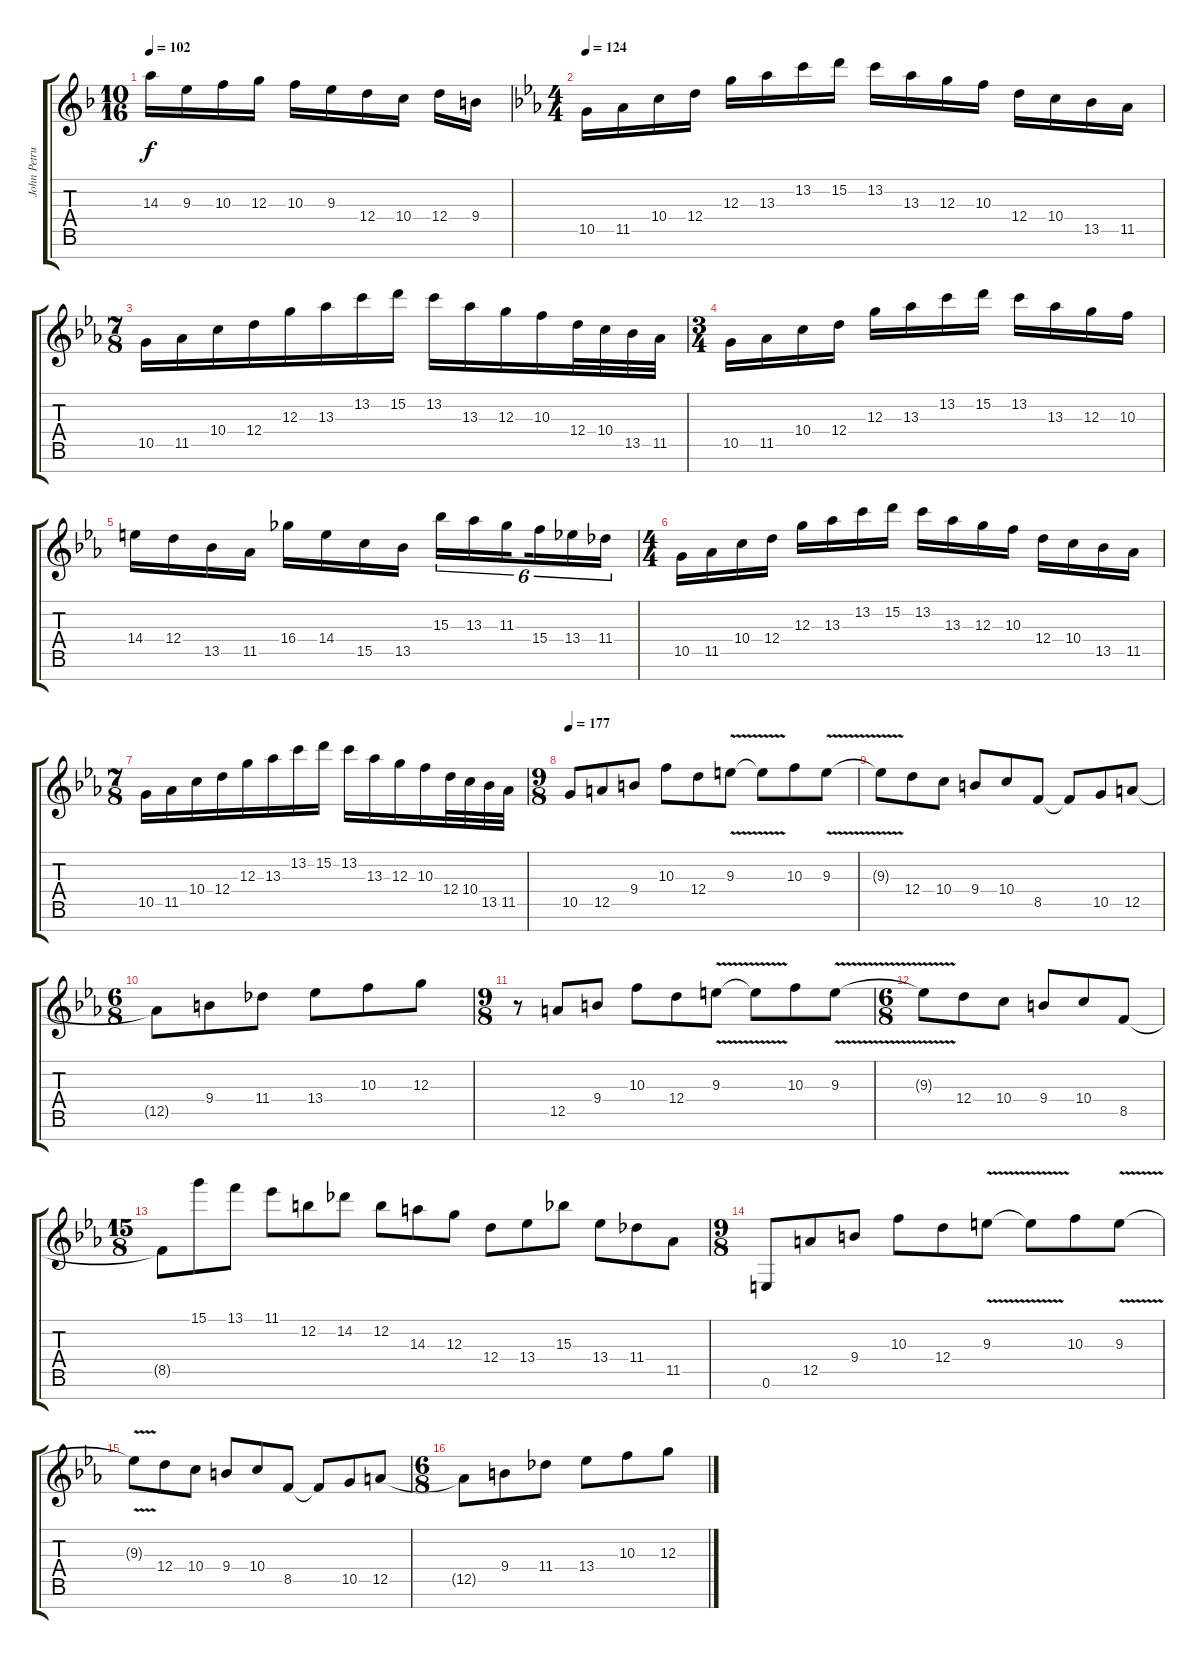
\track ("John Petrucci Guitar 1 (main)" "John Petru") {instrument distortionguitar}
\staff {score tabs}
\tuning (E4 B3 G3 D3 A2 E2 B1) {hide}
\ts (10 16)
\tempo 102
\clef g2
\ks f
14.3.16{dy f} 9.3.16 10.3.16 12.3.16 10.3.16 9.3.16 12.4.16 10.4.16 12.4.16 9.4.16 |
\ts (4 4)
\tempo 124
\ks eb
10.5.16 11.5.16 10.4.16 12.4.16 12.3.16 13.3.16 13.2.16 15.2.16 13.2.16 13.3.16 12.3.16 10.3.16 12.4.16 10.4.16 13.5.16 11.5.16 |
\ts (7 8)
10.5.16 11.5.16 10.4.16 12.4.16 12.3.16 13.3.16 13.2.16 15.2.16 13.2.16 13.3.16 12.3.16 10.3.16 12.4.32 10.4.32 13.5.32 11.5.32 |
\ts (3 4)
10.5.16 11.5.16 10.4.16 12.4.16 12.3.16 13.3.16 13.2.16 15.2.16 13.2.16 13.3.16 12.3.16 10.3.16 |
14.4.16 12.4.16 13.5.16 11.5.16 16.4.16 14.4.16 15.5.16 13.5.16 15.3.16{tu (6 4)} 13.3.16{tu (6 4)} 11.3.16{tu (6 4) beam splitsecondary} 15.4.16{tu (6 4)} 13.4.16{tu (6 4)} 11.4.16{tu (6 4)} |
\ts (4 4)
10.5.16 11.5.16 10.4.16 12.4.16 12.3.16 13.3.16 13.2.16 15.2.16 13.2.16 13.3.16 12.3.16 10.3.16 12.4.16 10.4.16 13.5.16 11.5.16 |
\ts (7 8)
10.5.16 11.5.16 10.4.16 12.4.16 12.3.16 13.3.16 13.2.16 15.2.16 13.2.16 13.3.16 12.3.16 10.3.16 12.4.32 10.4.32 13.5.32 11.5.32 |
\ts (9 8)
\tempo 177
10.5.8 12.5.8 9.4.8 10.3.8 12.4.8 9.3{v}.8 9.3{t}.8 10.3.8 9.3{v}.8 |
9.3{t}.8 12.4.8 10.4.8 9.4.8 10.4.8 8.5.8 8.5{t}.8 10.5.8 12.5.8 |
\ts (6 8)
12.5{t}.8 9.4.8 11.4.8 13.4.8 10.3.8 12.3.8 |
\ts (9 8)
r.8 12.5.8 9.4.8 10.3.8 12.4.8 9.3{v}.8 9.3{t}.8 10.3.8 9.3{v}.8 |
\ts (6 8)
9.3{t}.8 12.4.8 10.4.8 9.4.8 10.4.8 8.5.8 |
\ts (15 8)
8.5{t}.8 15.1.8 13.1.8 11.1.8 12.2.8 14.2.8 12.2.8 14.3.8 12.3.8 12.4.8 13.4.8 15.3.8 13.4.8 11.4.8 11.5.8 |
\ts (9 8)
0.6.8 12.5.8 9.4.8 10.3.8 12.4.8 9.3{v}.8 9.3{t}.8 10.3.8 9.3{v}.8 |
9.3{t}.8 12.4.8 10.4.8 9.4.8 10.4.8 8.5.8 8.5{t}.8 10.5.8 12.5.8 |
\ts (6 8)
12.5{t}.8 9.4.8 11.4.8 13.4.8 10.3.8 12.3.8
